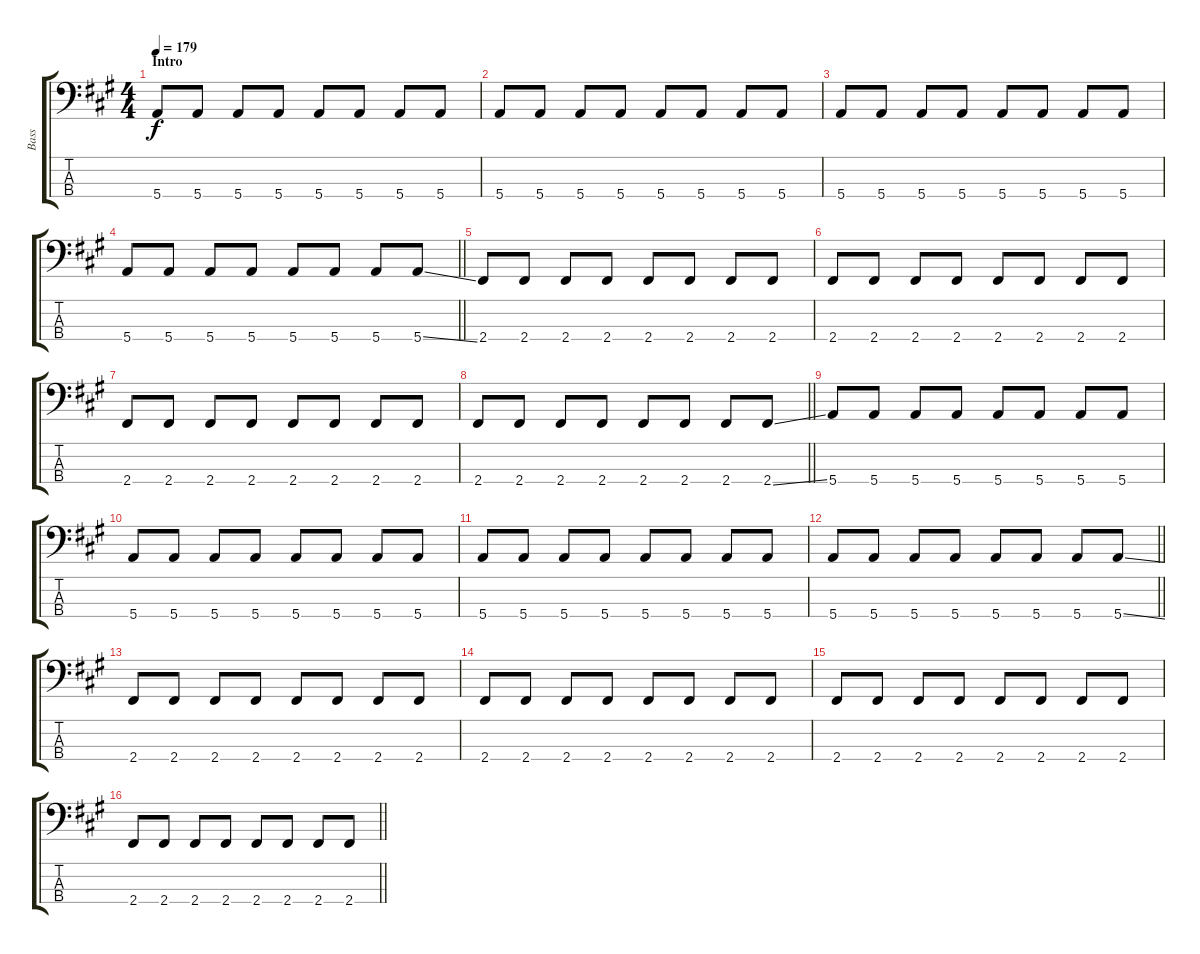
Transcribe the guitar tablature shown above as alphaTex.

\track ("Bass" "Bass") {instrument electricbasspick}
\staff {score tabs}
\tuning (G2 D2 A1 E1) {hide}
\ts (4 4)
\section ("" "Intro")
\tempo 179
\clef f4
\ks a
5.4.8{dy f instrument electricbasspick} 5.4.8 5.4.8 5.4.8 5.4.8 5.4.8 5.4.8 5.4.8 |
5.4.8 5.4.8 5.4.8 5.4.8 5.4.8 5.4.8 5.4.8 5.4.8 |
5.4.8 5.4.8 5.4.8 5.4.8 5.4.8 5.4.8 5.4.8 5.4.8 |
\barLineRight lightlight
5.4.8 5.4.8 5.4.8 5.4.8 5.4.8 5.4.8 5.4.8 5.4{ss}.8 |
2.4.8 2.4.8 2.4.8 2.4.8 2.4.8 2.4.8 2.4.8 2.4.8 |
2.4.8 2.4.8 2.4.8 2.4.8 2.4.8 2.4.8 2.4.8 2.4.8 |
2.4.8 2.4.8 2.4.8 2.4.8 2.4.8 2.4.8 2.4.8 2.4.8 |
\barLineRight lightlight
2.4.8 2.4.8 2.4.8 2.4.8 2.4.8 2.4.8 2.4.8 2.4{ss}.8 |
5.4.8 5.4.8 5.4.8 5.4.8 5.4.8 5.4.8 5.4.8 5.4.8 |
5.4.8 5.4.8 5.4.8 5.4.8 5.4.8 5.4.8 5.4.8 5.4.8 |
5.4.8 5.4.8 5.4.8 5.4.8 5.4.8 5.4.8 5.4.8 5.4.8 |
\barLineRight lightlight
5.4.8 5.4.8 5.4.8 5.4.8 5.4.8 5.4.8 5.4.8 5.4{ss}.8 |
2.4.8 2.4.8 2.4.8 2.4.8 2.4.8 2.4.8 2.4.8 2.4.8 |
2.4.8 2.4.8 2.4.8 2.4.8 2.4.8 2.4.8 2.4.8 2.4.8 |
2.4.8 2.4.8 2.4.8 2.4.8 2.4.8 2.4.8 2.4.8 2.4.8 |
\barLineRight lightlight
2.4.8 2.4.8 2.4.8 2.4.8 2.4.8 2.4.8 2.4.8 2.4{ss}.8
